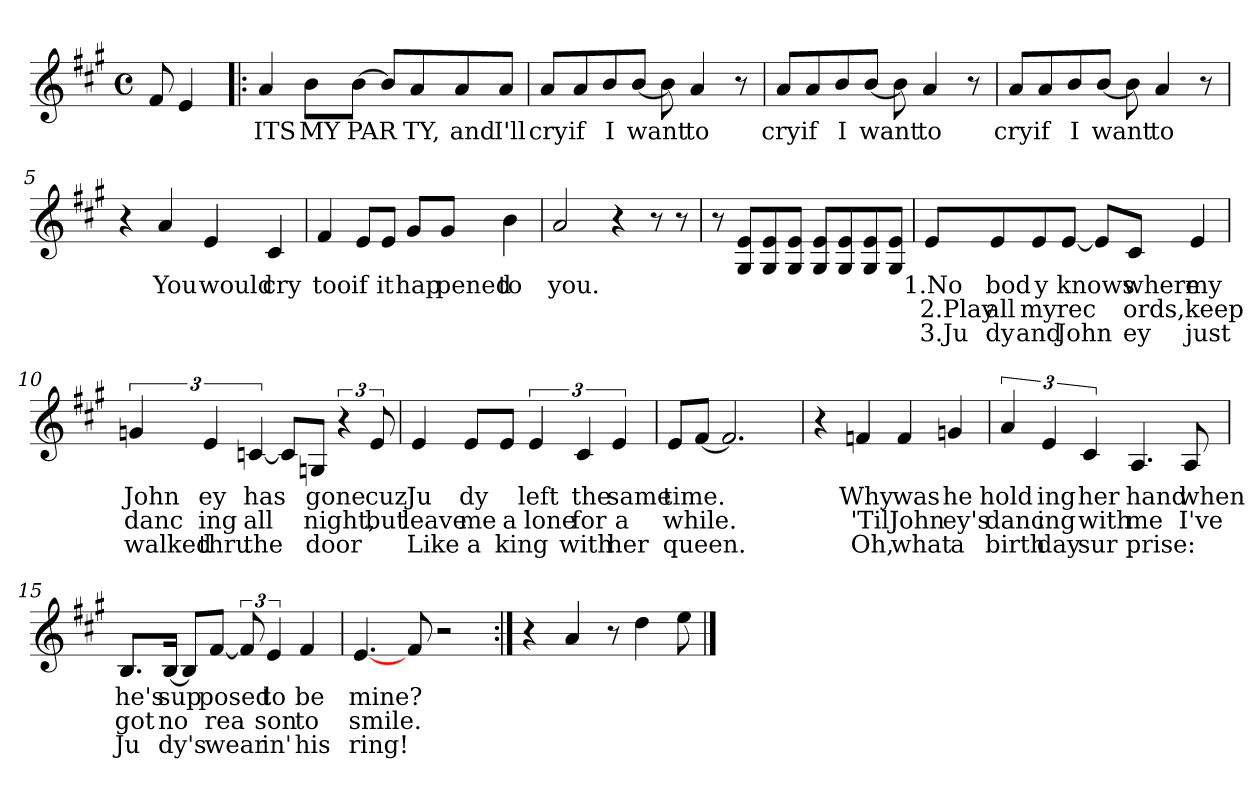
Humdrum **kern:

**kern	**text	**text	**text
*part1	*part1	*part1	*part1
*staff1	*staff1	*staff1	*staff1
*clefG2	*	*	*
*k[f#c#g#]	*	*	*
*A:	*	*	*
*M4/4	*	*	*
*met(c)	*	*	*
=	=	=	=
8f#/	.	.	.
4e/	.	.	.
=1!|:	=1!|:	=1!|:	=1!|:
4a/	ITS	.	.
8b\L	MY	.	.
[8b\J	PAR	.	.
8b/L]	.	.	.
8a/	TY,	.	.
8a/	and	.	.
8a/J	I'll	.	.
=2	=2	=2	=2
8a/L	cry	.	.
8a/	if	.	.
8b/	I	.	.
[8b/J	want	.	.
8b\]	.	.	.
4a/	to	.	.
8r	.	.	.
=3	=3	=3	=3
8a/L	cry	.	.
8a/	if	.	.
8b/	I	.	.
[8b/J	want	.	.
8b\]	.	.	.
4a/	to	.	.
8r	.	.	.
!!LO:LB:g=z
=4	=4	=4	=4
8a/L	cry	.	.
8a/	if	.	.
8b/	I	.	.
[8b/J	want	.	.
8b\]	.	.	.
4a/	to	.	.
8r	.	.	.
=5	=5	=5	=5
4r	.	.	.
4a/	You	.	.
4e/	would	.	.
4c#/	cry	.	.
=6	=6	=6	=6
4f#/	too	.	.
8e/L	if	.	.
8e/J	it	.	.
8g#/L	hap	.	.
8g#/J	pened	.	.
4b\	to	.	.
=7	=7	=7	=7
2a/	you.	.	.
4r	.	.	.
8r	.	.	.
8r	.	.	.
=8	=8	=8	=8
8r	.	.	.
8G#/ 8e/L	.	.	.
8G#/ 8e/	.	.	.
8G#/ 8e/J	.	.	.
8G#/ 8e/L	.	.	.
8G#/ 8e/	.	.	.
8G#/ 8e/	.	.	.
8G#/ 8e/J	.	.	.
!!LO:LB:g=z
=9	=9	=9	=9
8e/L	1.No	2.Play	3.Ju
8e/	bod	all	dy
8e/	y	my	and
[8e/J	knows	rec	John
8e/L]	.	.	.
8c#/J	where	ords,	ey
4e/	my	keep	just
=10	=10	=10	=10
6gn/	John	danc	walked
6e/	ey	ing	thru
[6cn/	has	all	the
8c/L]	.	.	.
8Gn/J	gone	night,	door
6r	.	.	.
12e/	cuz	but	.
=11	=11	=11	=11
4e/	Ju	leave	Like
8e/L	dy	me	a
8e/J	.	a	king
6e/	left	lone	.
6c#/	the	for	with
6e/	same	a	her
!!LO:LB:g=z
=12	=12	=12	=12
8e/L	time.	while.	queen.
[8f#/J	.	.	.
2.f#/]	.	.	.
=13	=13	=13	=13
4r	.	.	.
4fn/	Why	'Til	Oh,
4f/	was	John	what
4gn/	he	ey's	a
=14	=14	=14	=14
6a/	hold	danc	birth
6e/	ing	ing	day
6c#/	her	with	sur
4.A/	hand	me	prise:
8A/	when	I've	.
!!LO:LB:g=z
=15	=15	=15	=15
8.B/L	he's	got	Ju
[16B/Jk	sup	no	dy's
8B/L]	.	.	.
[8f#/J	posed	rea	wear
12f#/]	.	.	.
6e/	to	son	in'
4f#/	be	to	his
=16	=16	=16	=16
[4.e/	mine?	smile.	ring!
8f#/	.	.	.
2r	.	.	.
=17:|!	=17:|!	=17:|!	=17:|!
4r	.	.	.
4a/	.	.	.
8r	.	.	.
4dd\	.	.	.
8ee\	.	.	.
==	==	==	==
*-	*-	*-	*-
